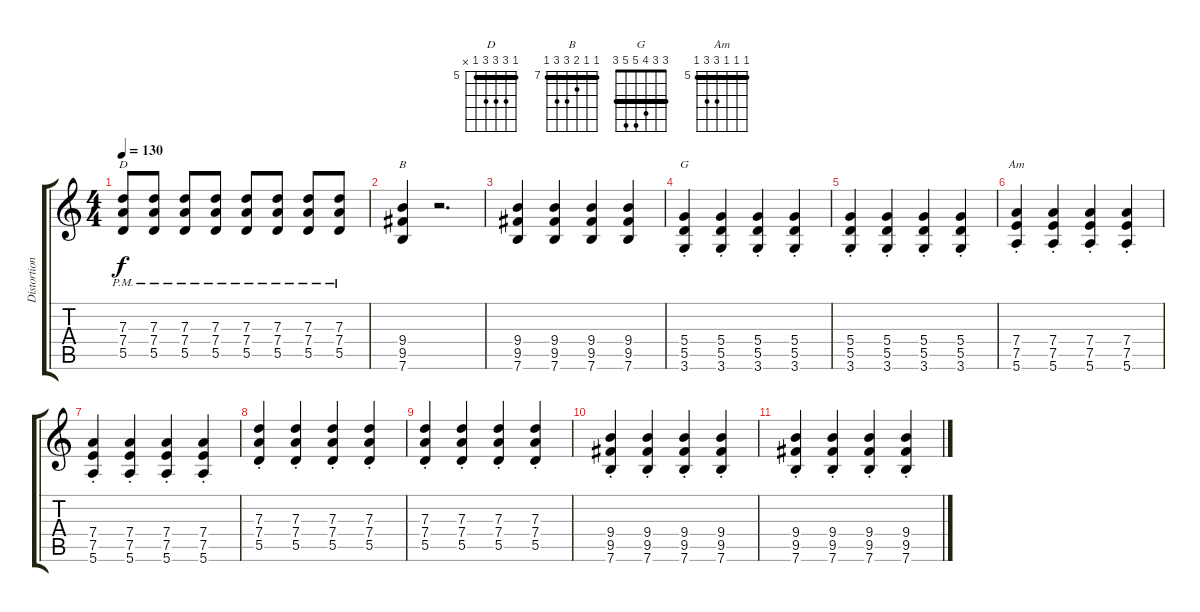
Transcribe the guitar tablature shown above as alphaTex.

\track ("Distortion" "Distortion") {instrument overdrivenguitar}
\staff {score tabs}
\tuning (E4 B3 G3 D3 A2 E2) {hide}
\chord ("D" 5 7 7 7 5 x) {firstfret 5 barre 5}
\chord ("B" 7 7 8 9 9 7) {firstfret 7 barre 7}
\chord ("G" 3 3 4 5 5 3) {barre 3}
\chord ("Am" 5 5 5 7 7 5) {firstfret 5 barre 5}
\ts (4 4)
\tempo 130
\clef g2
\ks c
(7.3{pm} 7.4{pm} 5.5{pm}).8{ch "D" dy f} (7.3{pm} 7.4{pm} 5.5{pm}).8 (7.3{pm} 7.4{pm} 5.5{pm}).8 (7.3{pm} 7.4{pm} 5.5{pm}).8 (7.3{pm} 7.4{pm} 5.5{pm}).8 (7.3{pm} 7.4{pm} 5.5{pm}).8 (7.3{pm} 7.4{pm} 5.5{pm}).8 (7.3{pm} 7.4{pm} 5.5{pm}).8 |
(9.4 9.5 7.6).4{ch "B"} r.2{d} |
(9.4 9.5 7.6).4 (9.4 9.5 7.6).4 (9.4 9.5 7.6).4 (9.4 9.5 7.6).4 |
(5.4{st} 5.5{st} 3.6{st}).4{ch "G"} (5.4{st} 5.5{st} 3.6{st}).4 (5.4{st} 5.5{st} 3.6{st}).4 (5.4{st} 5.5{st} 3.6{st}).4 |
(5.4{st} 5.5{st} 3.6{st}).4 (5.4{st} 5.5{st} 3.6{st}).4 (5.4{st} 5.5{st} 3.6{st}).4 (5.4{st} 5.5{st} 3.6{st}).4 |
(7.4{st} 7.5{st} 5.6{st}).4{ch "Am"} (7.4{st} 7.5{st} 5.6{st}).4 (7.4{st} 7.5{st} 5.6{st}).4 (7.4{st} 7.5{st} 5.6{st}).4 |
(7.4{st} 7.5{st} 5.6{st}).4 (7.4{st} 7.5{st} 5.6{st}).4 (7.4{st} 7.5{st} 5.6{st}).4 (7.4{st} 7.5{st} 5.6{st}).4 |
(7.3{st} 7.4{st} 5.5{st}).4 (7.3{st} 7.4{st} 5.5{st}).4 (7.3{st} 7.4{st} 5.5{st}).4 (7.3{st} 7.4{st} 5.5{st}).4 |
(7.3{st} 7.4{st} 5.5{st}).4 (7.3{st} 7.4{st} 5.5{st}).4 (7.3{st} 7.4{st} 5.5{st}).4 (7.3{st} 7.4{st} 5.5{st}).4 |
(9.4{st} 9.5{st} 7.6{st}).4 (9.4{st} 9.5{st} 7.6{st}).4 (9.4{st} 9.5{st} 7.6{st}).4 (9.4{st} 9.5{st} 7.6{st}).4 |
(9.4{st} 9.5{st} 7.6{st}).4 (9.4{st} 9.5{st} 7.6{st}).4 (9.4{st} 9.5{st} 7.6{st}).4 (9.4{st} 9.5{st} 7.6{st}).4
